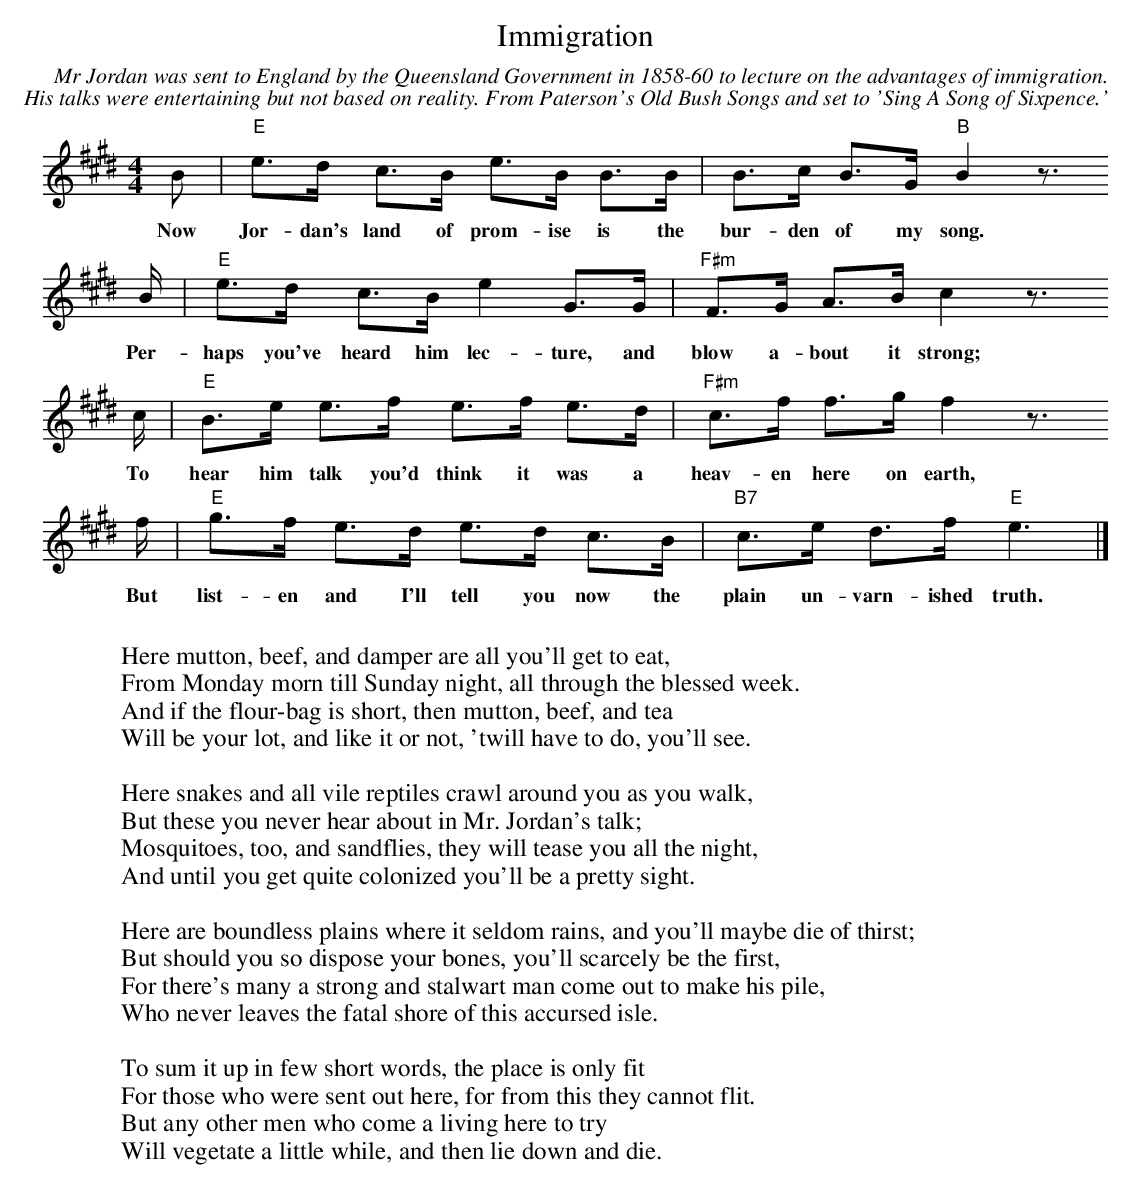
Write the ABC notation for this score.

X:1
T:Immigration
C:Mr Jordan was sent to England by the Queensland Government in 1858-60 to lecture on the advantages of immigration.
C:His talks were entertaining but not based on reality. From Paterson's Old Bush Songs and set to 'Sing A Song of Sixpence.'
M:4/4
L:1/8
K:Emaj
B|"E"e>d c>B e>B B>B|B>c B>G "B"B2z>
w:Now Jor-dan's land of prom-ise is the bur-den of my song.
B|"E"e>d c>B e2G>G|"F#m"F>G A>Bc2z>
w:Per-haps you've heard him lec-ture, and blow a-bout it strong;
c|"E"B>e e>f e>f e>d|"F#m"c>f f>g f2z>
w:To hear him talk you'd think it was a heav-en here on earth,
f|"E"g>f e>d e>d c>B|"B7"c>e d>f "E"e3|]
w:But list-en and I'll tell you now the plain un-varn-ished truth.
W:
W:Here mutton, beef, and damper are all you'll get to eat,
W:From Monday morn till Sunday night, all through the blessed week.
W:And if the flour-bag is short, then mutton, beef, and tea
W:Will be your lot, and like it or not, 'twill have to do, you'll see.
W:
W:Here snakes and all vile reptiles crawl around you as you walk,
W:But these you never hear about in Mr. Jordan's talk;
W:Mosquitoes, too, and sandflies, they will tease you all the night,
W:And until you get quite colonized you'll be a pretty sight.
W:
W:Here are boundless plains where it seldom rains, and you'll maybe die of thirst;
W:But should you so dispose your bones, you'll scarcely be the first,
W:For there's many a strong and stalwart man come out to make his pile,
W:Who never leaves the fatal shore of this accursed isle.
W:
W:To sum it up in few short words, the place is only fit
W:For those who were sent out here, for from this they cannot flit.
W:But any other men who come a living here to try
W:Will vegetate a little while, and then lie down and die.
